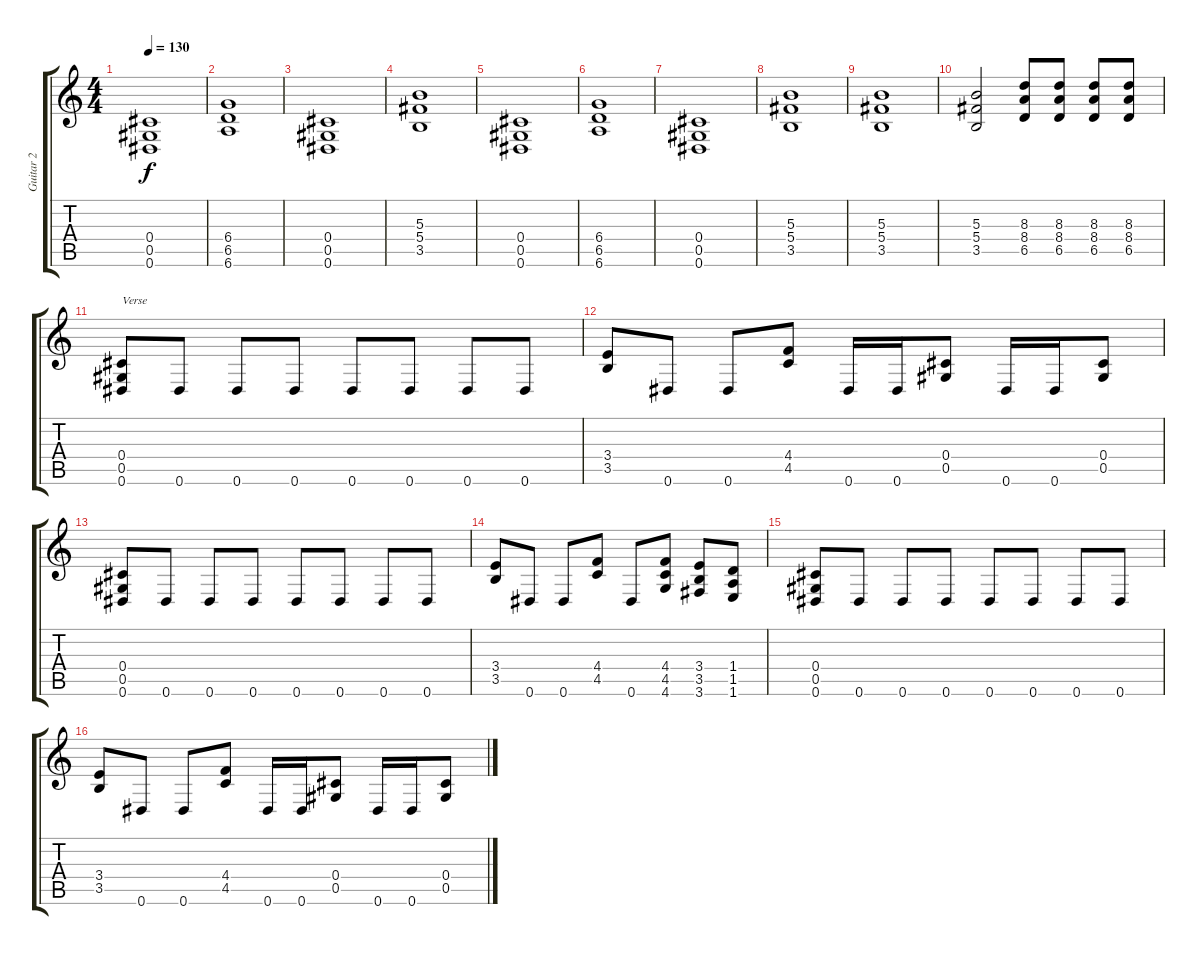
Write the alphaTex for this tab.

\track ("Guitar 2" "Guitar 2") {instrument distortionguitar}
\staff {score tabs}
\tuning (Eb4 Bb3 Gb3 Db3 Ab2 Eb2) {hide}
\ts (4 4)
\tempo 130
\clef g2
\ks c
(0.4 0.5 0.6).1{dy f instrument distortionguitar} |
(6.4 6.5 6.6).1 |
(0.4 0.5 0.6).1 |
(5.3 5.4 3.5).1 |
(0.4 0.5 0.6).1 |
(6.4 6.5 6.6).1 |
(0.4 0.5 0.6).1 |
(5.3 5.4 3.5).1 |
(5.3 5.4 3.5).1 |
(5.3 5.4 3.5).2 (8.3 8.4 6.5).8 (8.3 8.4 6.5).8 (8.3 8.4 6.5).8 (8.3 8.4 6.5).8 |
(0.4 0.5 0.6).8{txt "Verse"} 0.6.8 0.6.8 0.6.8 0.6.8 0.6.8 0.6.8 0.6.8 |
(3.4 3.5).8 0.6.8 0.6.8 (4.4 4.5).8 0.6.16 0.6.16 (0.4 0.5).8 0.6.16 0.6.16 (0.4 0.5).8 |
(0.4 0.5 0.6).8 0.6.8 0.6.8 0.6.8 0.6.8 0.6.8 0.6.8 0.6.8 |
(3.4 3.5).8 0.6.8 0.6.8 (4.4 4.5).8 0.6.8 (4.4 4.5 4.6).8 (3.4 3.5 3.6).8 (1.4 1.5 1.6).8 |
(0.4 0.5 0.6).8{txt " "} 0.6.8 0.6.8 0.6.8 0.6.8 0.6.8 0.6.8 0.6.8 |
(3.4 3.5).8 0.6.8 0.6.8 (4.4 4.5).8 0.6.16 0.6.16 (0.4 0.5).8 0.6.16 0.6.16 (0.4 0.5).8
